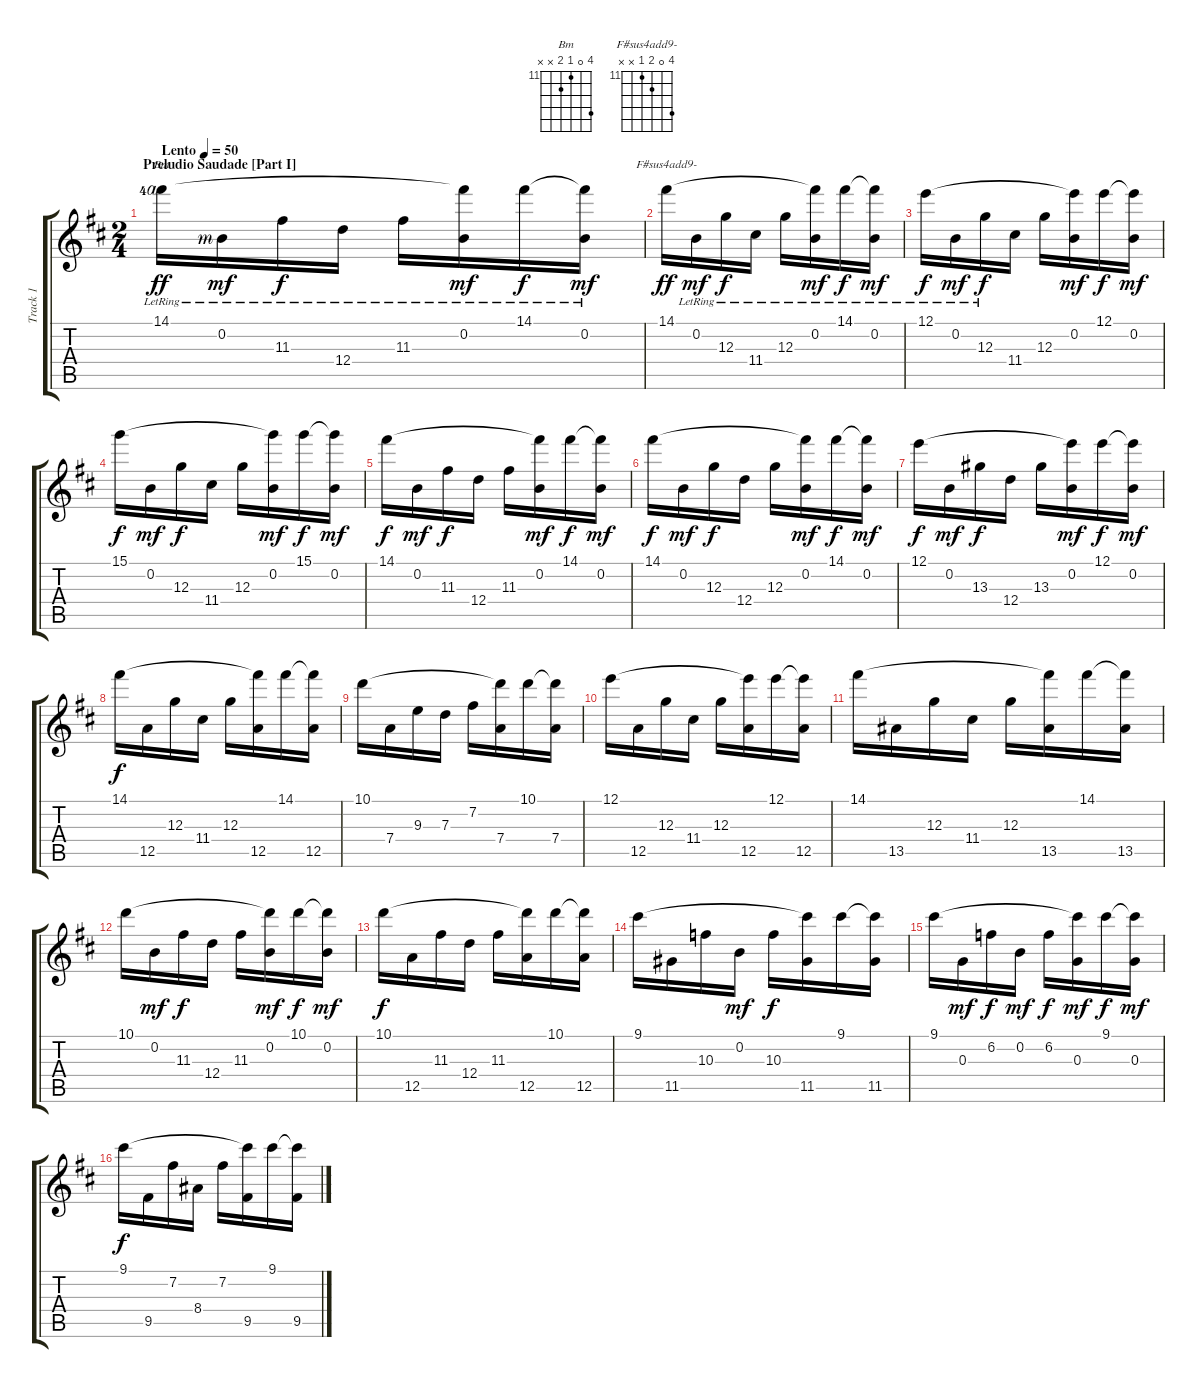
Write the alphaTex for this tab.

\track ("Track 1" "Track 1") {instrument acousticguitarnylon}
\staff {score tabs}
\tuning (E4 B3 G3 D3 A2 E2) {hide}
\chord ("Bm" 14 0 11 12 x x) {firstfret 11}
\chord ("F#sus4add9-" 14 0 12 11 x x) {firstfret 11}
\ts (2 4)
\section ("" "Preludio Saudade [Part I]")
\tempo (50 "Lento")
\clef g2
\ks d
14.1{lr lf 5 rf 4}.16{ch "Bm" dy ff instrument acousticguitarnylon} 0.2{lr rf 3}.16{dy mf} 11.3{lr}.16{dy f} 12.4{lr}.16 11.3{lr}.16 (14.1{t} 0.2{lr}).16{dy mf} 14.1{lr}.16{dy f} (14.1{t} 0.2{lr}).16{dy mf} |
14.1.16{ch "F#sus4add9-" dy ff} 0.2{lr}.16{dy mf} 12.3{lr}.16{dy f} 11.4{lr}.16 12.3{lr}.16 (14.1{t} 0.2{lr}).16{dy mf} 14.1{lr}.16{dy f} (14.1{t} 0.2{lr}).16{dy mf} |
12.1{lr}.16{dy f} 0.2{lr}.16{dy mf} 12.3{lr}.16{dy f} 11.4.16 12.3.16 (12.1{t} 0.2).16{dy mf} 12.1.16{dy f} (12.1{t} 0.2).16{dy mf} |
15.1.16{dy f} 0.2.16{dy mf} 12.3.16{dy f} 11.4.16 12.3.16 (15.1{t} 0.2).16{dy mf} 15.1.16{dy f} (15.1{t} 0.2).16{dy mf} |
14.1.16{dy f} 0.2.16{dy mf} 11.3.16{dy f} 12.4.16 11.3.16 (14.1{t} 0.2).16{dy mf} 14.1.16{dy f} (14.1{t} 0.2).16{dy mf} |
14.1.16{dy f} 0.2.16{dy mf} 12.3.16{dy f} 12.4.16 12.3.16 (14.1{t} 0.2).16{dy mf} 14.1.16{dy f} (14.1{t} 0.2).16{dy mf} |
12.1.16{dy f} 0.2.16{dy mf} 13.3.16{dy f} 12.4.16 13.3.16 (12.1{t} 0.2).16{dy mf} 12.1.16{dy f} (12.1{t} 0.2).16{dy mf} |
14.1.16{dy f} 12.5.16 12.3.16 11.4.16 12.3.16 (14.1{t} 12.5).16 14.1.16 (14.1{t} 12.5).16 |
10.1.16 7.4.16 9.3.16 7.3.16 7.2.16 (10.1{t} 7.4).16 10.1.16 (10.1{t} 7.4).16 |
12.1.16 12.5.16 12.3.16 11.4.16 12.3.16 (12.1{t} 12.5).16 12.1.16 (12.1{t} 12.5).16 |
14.1.16 13.5.16 12.3.16 11.4.16 12.3.16 (14.1{t} 13.5).16 14.1.16 (14.1{t} 13.5).16 |
10.1.16 0.2.16{dy mf} 11.3.16{dy f} 12.4.16 11.3.16 (10.1{t} 0.2).16{dy mf} 10.1.16{dy f} (10.1{t} 0.2).16{dy mf} |
10.1.16{dy f} 12.5.16 11.3.16 12.4.16 11.3.16 (10.1{t} 12.5).16 10.1.16 (10.1{t} 12.5).16 |
9.1.16 11.5.16 10.3.16 0.2.16{dy mf} 10.3.16{dy f} (9.1{t} 11.5).16 9.1.16 (9.1{t} 11.5).16 |
9.1.16 0.3.16{dy mf} 6.2.16{dy f} 0.2.16{dy mf} 6.2.16{dy f} (9.1{t} 0.3).16{dy mf} 9.1.16{dy f} (9.1{t} 0.3).16{dy mf} |
9.1.16{dy f} 9.5.16 7.2.16 8.4.16 7.2.16 (9.1{t} 9.5).16 9.1.16 (9.1{t} 9.5).16
